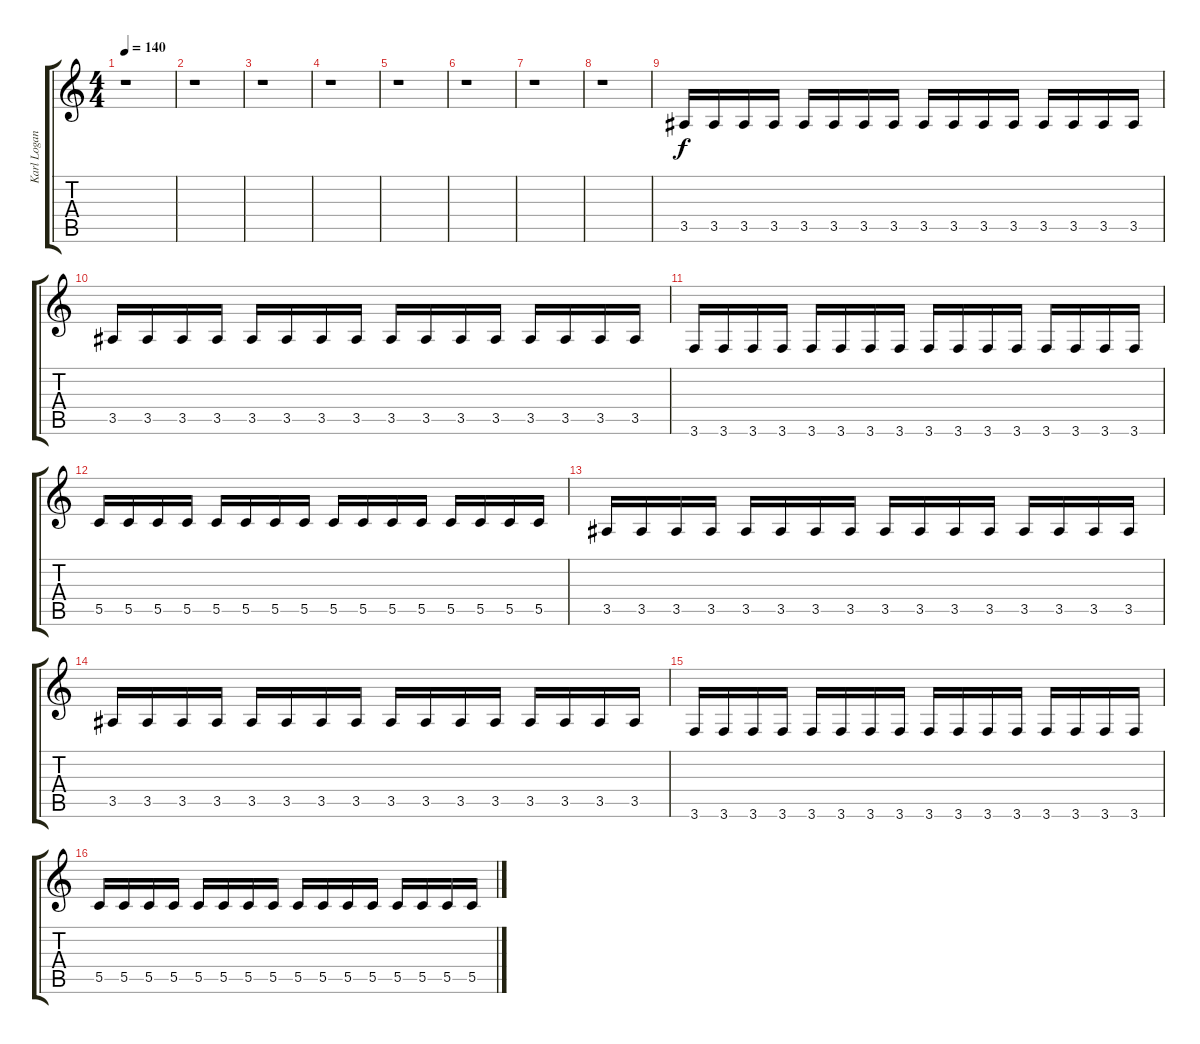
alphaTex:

\track ("Karl Logan(Rhytm Guitar)" "Karl Logan") {instrument distortionguitar}
\staff {score tabs}
\tuning (D4 A3 F3 C3 G2 D2) {hide}
\ts (4 4)
\tempo 140
\clef g2
\ks c
r.1{dy f} |
r.1 |
r.1 |
r.1 |
r.1 |
r.1 |
r.1 |
r.1 |
3.5.16{volume 14} 3.5.16 3.5.16 3.5.16 3.5.16 3.5.16 3.5.16 3.5.16 3.5.16 3.5.16 3.5.16 3.5.16 3.5.16 3.5.16 3.5.16 3.5.16 |
3.5.16 3.5.16 3.5.16 3.5.16 3.5.16 3.5.16 3.5.16 3.5.16 3.5.16 3.5.16 3.5.16 3.5.16 3.5.16 3.5.16 3.5.16 3.5.16 |
3.6.16 3.6.16 3.6.16 3.6.16 3.6.16 3.6.16 3.6.16 3.6.16 3.6.16 3.6.16 3.6.16 3.6.16 3.6.16 3.6.16 3.6.16 3.6.16 |
5.5.16 5.5.16 5.5.16 5.5.16 5.5.16 5.5.16 5.5.16 5.5.16 5.5.16 5.5.16 5.5.16 5.5.16 5.5.16 5.5.16 5.5.16 5.5.16 |
3.5.16 3.5.16 3.5.16 3.5.16 3.5.16 3.5.16 3.5.16 3.5.16 3.5.16 3.5.16 3.5.16 3.5.16 3.5.16 3.5.16 3.5.16 3.5.16 |
3.5.16 3.5.16 3.5.16 3.5.16 3.5.16 3.5.16 3.5.16 3.5.16 3.5.16 3.5.16 3.5.16 3.5.16 3.5.16 3.5.16 3.5.16 3.5.16 |
3.6.16 3.6.16 3.6.16 3.6.16 3.6.16 3.6.16 3.6.16 3.6.16 3.6.16 3.6.16 3.6.16 3.6.16 3.6.16 3.6.16 3.6.16 3.6.16 |
5.5.16 5.5.16 5.5.16 5.5.16 5.5.16 5.5.16 5.5.16 5.5.16 5.5.16 5.5.16 5.5.16 5.5.16 5.5.16 5.5.16 5.5.16 5.5.16
